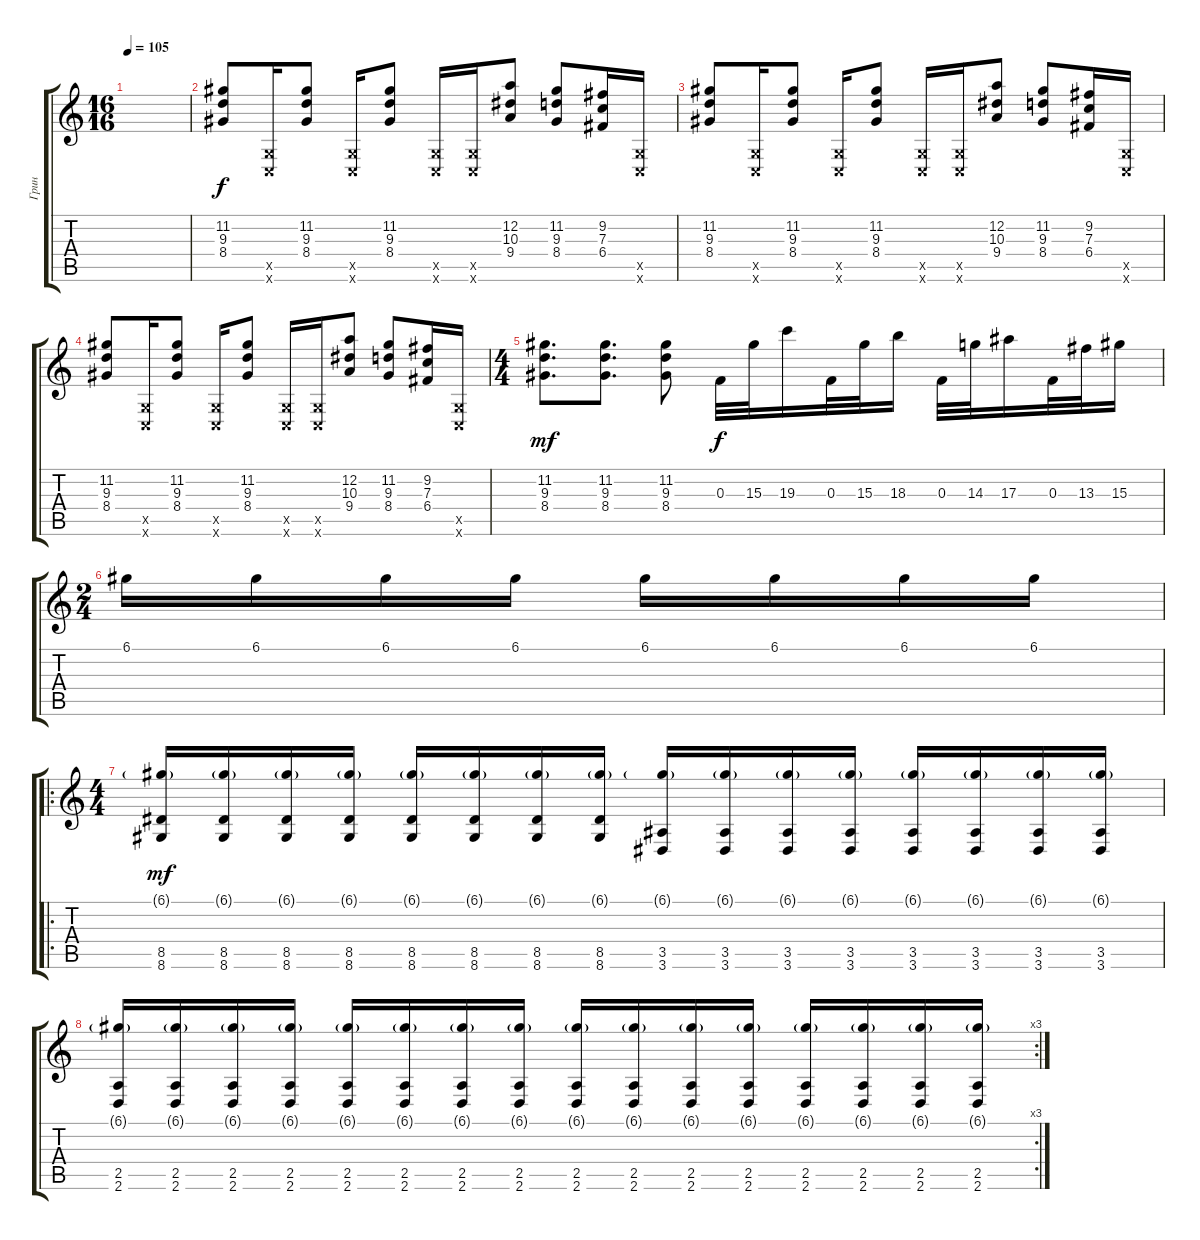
\track ("Грин" "Грин") {instrument overdrivenguitar}
\staff {score tabs}
\tuning (D4 A3 F3 C3 G2 C2) {hide}
\ts (16 16)
\tempo 105
\clef g2
\ks c
|
(11.2 9.3 8.4).8 (0.5{x} 0.6{x}).16 (11.2 9.3 8.4).8 (0.5{x} 0.6{x}).16 (11.2 9.3 8.4).8 (0.5{x} 0.6{x}).16 (0.5{x} 0.6{x}).16 (12.2 10.3 9.4).8 (11.2 9.3 8.4).8 (9.2 7.3 6.4).16 (0.5{x} 0.6{x}).16 |
(11.2 9.3 8.4).8 (0.5{x} 0.6{x}).16 (11.2 9.3 8.4).8 (0.5{x} 0.6{x}).16 (11.2 9.3 8.4).8 (0.5{x} 0.6{x}).16 (0.5{x} 0.6{x}).16 (12.2 10.3 9.4).8 (11.2 9.3 8.4).8 (9.2 7.3 6.4).16 (0.5{x} 0.6{x}).16 |
(11.2 9.3 8.4).8 (0.5{x} 0.6{x}).16 (11.2 9.3 8.4).8 (0.5{x} 0.6{x}).16 (11.2 9.3 8.4).8 (0.5{x} 0.6{x}).16 (0.5{x} 0.6{x}).16 (12.2 10.3 9.4).8 (11.2 9.3 8.4).8 (9.2 7.3 6.4).16 (0.5{x} 0.6{x}).16 |
\ts (4 4)
(11.2 9.3 8.4).8{d dy mf} (11.2 9.3 8.4).8{d} (11.2 9.3 8.4).8 0.3.32{dy f} 15.3.32 19.3.16 0.3.32 15.3.32 18.3.16 0.3.32 14.3.32 17.3.16 0.3.32 13.3.32 15.3.16 |
\ts (2 4)
6.1.16 6.1.16 6.1.16 6.1.16 6.1.16 6.1.16 6.1.16 6.1.16 |
\ro
\ts (4 4)
(6.1{g} 8.5 8.6).16{dy mf} (6.1{g} 8.5 8.6).16 (6.1{g} 8.5 8.6).16 (6.1{g} 8.5 8.6).16 (6.1{g} 8.5 8.6).16 (6.1{g} 8.5 8.6).16 (6.1{g} 8.5 8.6).16 (6.1{g} 8.5 8.6).16 (6.1{g} 3.5 3.6).16 (6.1{g} 3.5 3.6).16 (6.1{g} 3.5 3.6).16 (6.1{g} 3.5 3.6).16 (6.1{g} 3.5 3.6).16 (6.1{g} 3.5 3.6).16 (6.1{g} 3.5 3.6).16 (6.1{g} 3.5 3.6).16 |
\rc 3
(6.1{g} 2.5 2.6).16 (6.1{g} 2.5 2.6).16 (6.1{g} 2.5 2.6).16 (6.1{g} 2.5 2.6).16 (6.1{g} 2.5 2.6).16 (6.1{g} 2.5 2.6).16 (6.1{g} 2.5 2.6).16 (6.1{g} 2.5 2.6).16 (6.1{g} 2.5 2.6).16 (6.1{g} 2.5 2.6).16 (6.1{g} 2.5 2.6).16 (6.1{g} 2.5 2.6).16 (6.1{g} 2.5 2.6).16 (6.1{g} 2.5 2.6).16 (6.1{g} 2.5 2.6).16 (6.1{g} 2.5 2.6).16
